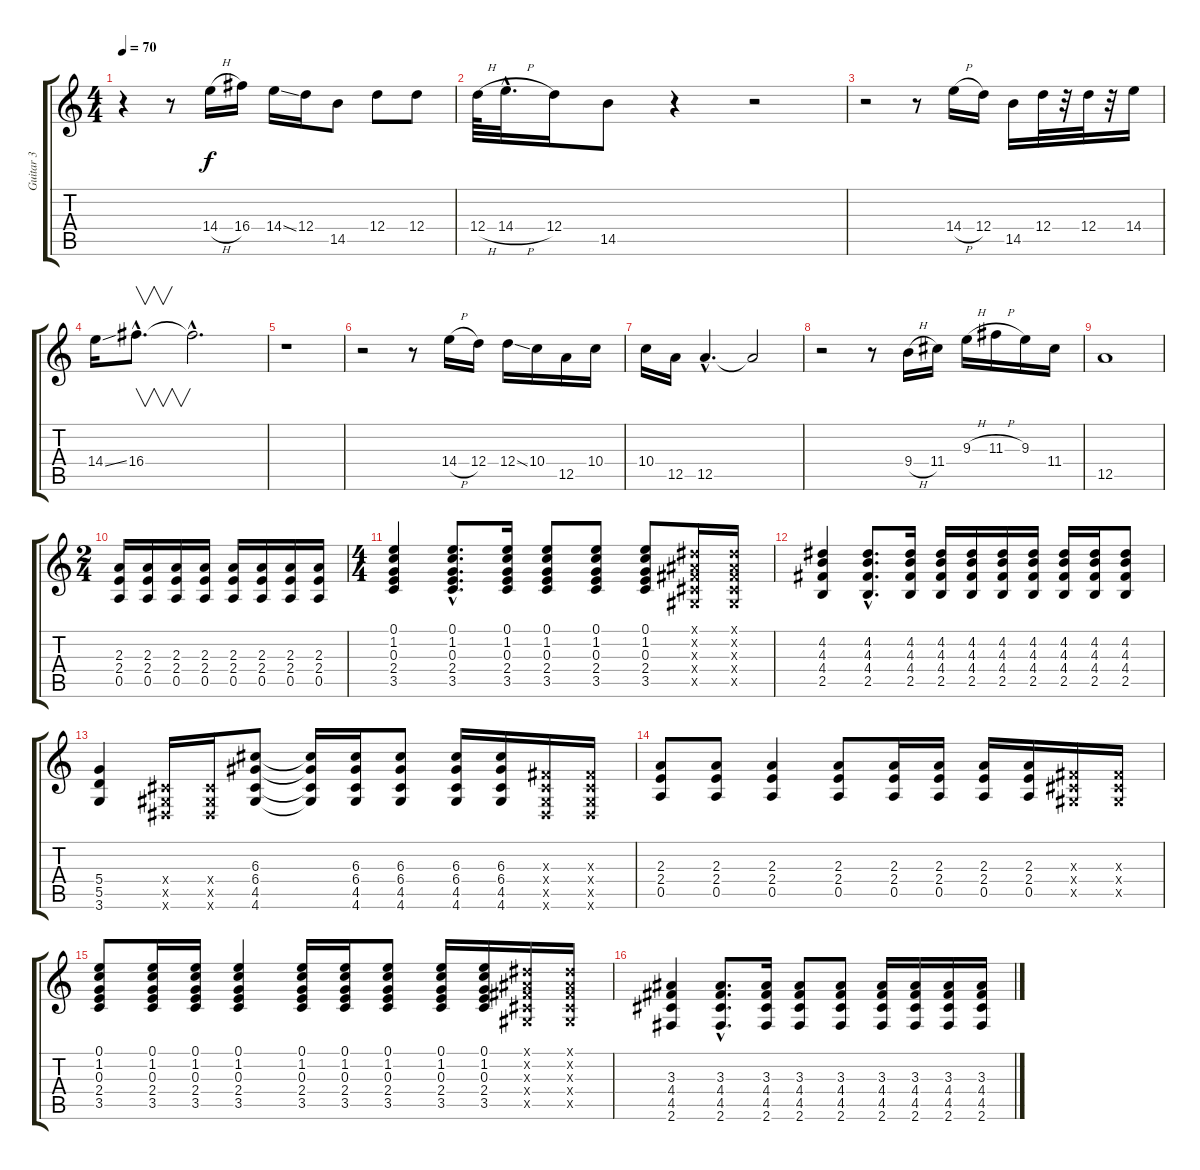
\track ("Guitar 3" "Guitar 3") {instrument overdrivenguitar}
\staff {score tabs}
\tuning (E4 B3 G3 D3 A2 E2) {hide}
\ts (4 4)
\tempo 70
\clef g2
\ks c
r.4{dy f} r.8 14.4{h}.16 16.4.16 14.4{ss}.16 12.4.16 14.5.8 12.4.8 12.4.8 |
12.4{h}.64 14.4{h hac}.32{d} 12.4.16 14.5.8 r.4 r.2 |
r.2 r.8 14.4{h}.16 12.4.16 14.5.16 12.4.32 r.32 12.4.32 r.32 14.4.16 |
14.4{ss}.16 16.4{hac}.8{v d} 16.4{hac t}.2{d} |
r.1 |
r.2 r.8 14.4{h}.16 12.4.16 12.4{ss}.16 10.4.16 12.5.16 10.4.16 |
10.4.16 12.5.16 12.5{hac}.4{d} 12.5{t}.2 |
r.2 r.8 9.4{h}.16 11.4.16 9.3{h}.16 11.3{h}.16 9.3.16 11.4.16 |
12.5.1 |
\ts (2 4)
(2.3 2.4 0.5).16 (2.3 2.4 0.5).16 (2.3 2.4 0.5).16 (2.3 2.4 0.5).16 (2.3 2.4 0.5).16 (2.3 2.4 0.5).16 (2.3 2.4 0.5).16 (2.3 2.4 0.5).16 |
\ts (4 4)
(0.1 1.2 0.3 2.4 3.5).4 (0.1{hac} 1.2{hac} 0.3{hac} 2.4{hac} 3.5{hac}).8{d} (0.1 1.2 0.3 2.4 3.5).16 (0.1 1.2 0.3 2.4 3.5).8 (0.1 1.2 0.3 2.4 3.5).8 (0.1 1.2 0.3 2.4 3.5).8 (-1.1{x} -1.2{x} -1.3{x} -1.4{x} -1.5{x}).16 (-1.1{x} -1.2{x} -1.3{x} -1.4{x} -1.5{x}).16 |
(4.2 4.3 4.4 2.5).4 (4.2{hac} 4.3{hac} 4.4{hac} 2.5{hac}).8{d} (4.2 4.3 4.4 2.5).16 (4.2 4.3 4.4 2.5).16 (4.2 4.3 4.4 2.5).16 (4.2 4.3 4.4 2.5).16 (4.2 4.3 4.4 2.5).16 (4.2 4.3 4.4 2.5).16 (4.2 4.3 4.4 2.5).16 (4.2 4.3 4.4 2.5).8 |
(5.4 5.5 3.6).4 (-1.4{x} -1.5{x} -1.6{x}).16 (-1.4{x} -1.5{x} -1.6{x}).16 (6.3 6.4 4.5 4.6).8 (6.3{t} 6.4{t} 4.5{t} 4.6{t}).16 (6.3 6.4 4.5 4.6).16 (6.3 6.4 4.5 4.6).8 (6.3 6.4 4.5 4.6).16 (6.3 6.4 4.5 4.6).16 (-1.3{x} -1.4{x} -1.5{x} -1.6{x}).16 (-1.3{x} -1.4{x} -1.5{x} -1.6{x}).16 |
(2.3 2.4 0.5).8 (2.3 2.4 0.5).8 (2.3 2.4 0.5).4 (2.3 2.4 0.5).8 (2.3 2.4 0.5).16 (2.3 2.4 0.5).16 (2.3 2.4 0.5).16 (2.3 2.4 0.5).16 (-1.3{x} -1.4{x} -1.5{x}).16 (-1.3{x} -1.4{x} -1.5{x}).16 |
(0.1 1.2 0.3 2.4 3.5).8 (0.1 1.2 0.3 2.4 3.5).16 (0.1 1.2 0.3 2.4 3.5).16 (0.1 1.2 0.3 2.4 3.5).4 (0.1 1.2 0.3 2.4 3.5).16 (0.1 1.2 0.3 2.4 3.5).16 (0.1 1.2 0.3 2.4 3.5).8 (0.1 1.2 0.3 2.4 3.5).16 (0.1 1.2 0.3 2.4 3.5).16 (-1.1{x} -1.2{x} -1.3{x} -1.4{x} -1.5{x}).16 (-1.1{x} -1.2{x} -1.3{x} -1.4{x} -1.5{x}).16 |
(3.3 4.4 4.5 2.6).4 (3.3{hac} 4.4{hac} 4.5{hac} 2.6{hac}).8{d} (3.3 4.4 4.5 2.6).16 (3.3 4.4 4.5 2.6).8 (3.3 4.4 4.5 2.6).8 (3.3 4.4 4.5 2.6).16 (3.3 4.4 4.5 2.6).16 (3.3 4.4 4.5 2.6).16 (3.3 4.4 4.5 2.6).16
